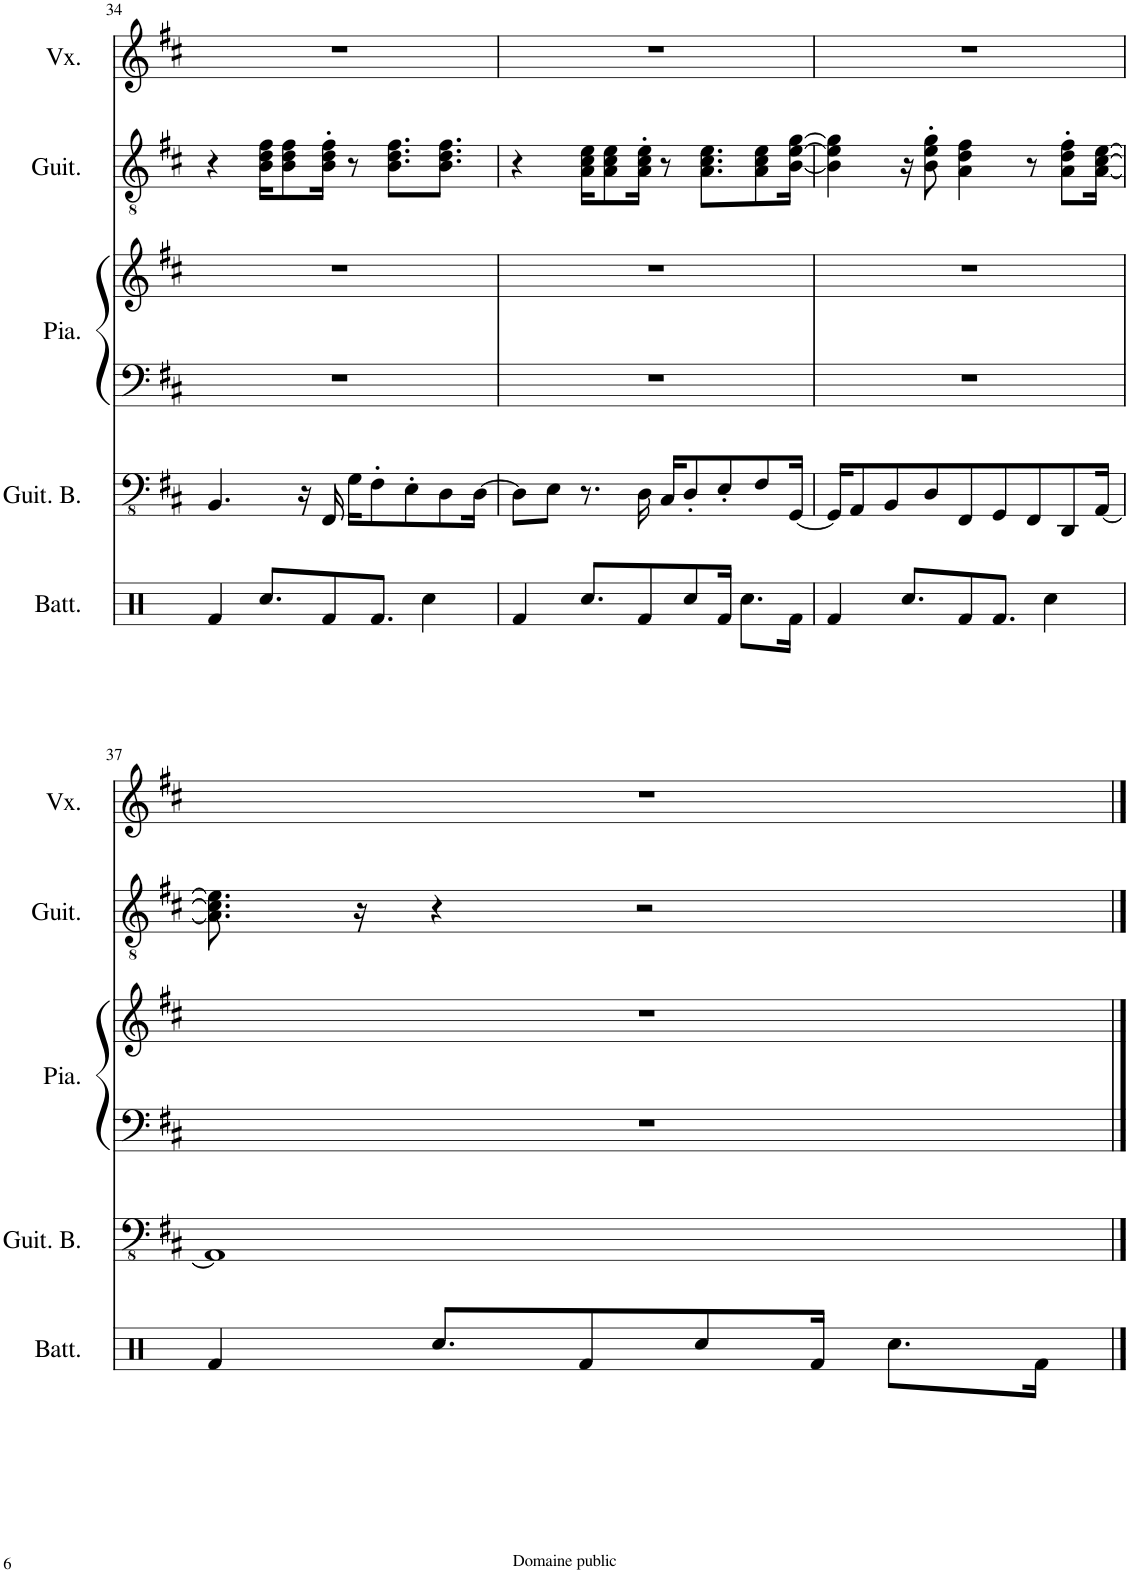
**kern	**kern	**kern	**kern	**kern	**kern
*part5	*part4	*part3	*part3	*part2	*part1
*staff6	*staff5	*staff4	*staff3	*staff2	*staff1
*I"Batterie	*I"Guitare basse	*I"Piano	*	*I"Guitare acoustique	*I"Voix
*I'Batt.	*I'Guit. B.	*I'Pia.	*	*I'Guit.	*I'Vx.
!!LO:PB:g=z
*clefX	*clefFv4	*clefF4	*clefG2	*clefGv2	*clefG2
*	*	*	*	*	*Trd4c7
*k[]	*k[f#c#]	*k[f#c#]	*k[f#c#]	*k[f#c#]	*k[f#c#]
*M4/4	*M4/4	*M4/4	*M4/4	*M4/4	*M4/4
=34	=34	=34	=34	=34	=34
4Rf/	4.BBB/	1r	1r	4r	1r
8.Rcc/L	.	.	.	16B\ 16d\ 16f#\KL	.
.	.	.	.	8B\ 8d\ 8f#\	.
.	16r	.	.	.	.
8Rf/	16FFF#/	.	.	16B\' 16d\' 16f#\'Jk	.
.	16GG\KL	.	.	8r	.
8.Rf/J	8FF#'\	.	.	.	.
.	.	.	.	8.B\ 8.d\ 8.f#\L	.
.	8EE'\	.	.	.	.
4Rcc\	.	.	.	.	.
.	8DD\	.	.	8.B\ 8.d\ 8.f#\J	.
.	[16DD\Jk	.	.	.	.
=35	=35	=35	=35	=35	=35
4Rf/	8DD\L]	1r	1r	4r	1r
.	8EE\J	.	.	.	.
8.Rcc/L	8.r	.	.	16A\ 16c#\ 16e\KL	.
.	.	.	.	8A\ 8c#\ 8e\	.
8Rf/	16DD\	.	.	16A\' 16c#\' 16e\'Jk	.
.	16CC#/KL	.	.	8r	.
8Rcc/	8DD'/	.	.	.	.
.	.	.	.	8.A\ 8.c#\ 8.e\L	.
16Rf/Jk	8EE'/	.	.	.	.
8.Rcc\L	.	.	.	.	.
.	8FF#/	.	.	8A\ 8c#\ 8e\	.
16Rf\Jk	[16GGG/Jk	.	.	[16B\ [16e\ [16g\Jk	.
=36	=36	=36	=36	=36	=36
4Rf/	16GGG/KL]	1r	1r	4B\] 4e\] 4g\]	1r
.	8AAA/	.	.	.	.
.	8BBB/	.	.	.	.
8.Rcc/L	.	.	.	16r	.
.	8DD/	.	.	8B\' 8e\' 8g\'	.
8Rf/	8FFF#/	.	.	4A\ 4d\ 4f#\	.
8.Rf/J	8GGG/	.	.	.	.
.	8FFF#/	.	.	8r	.
4Rcc\	.	.	.	.	.
.	8DDD/	.	.	8A\' 8d\' 8f#\'L	.
.	[16AAA/Jk	.	.	[16A\ [16c#\ [16e\Jk	.
!!LO:LB:g=z
=37	=37	=37	=37	=37	=37
4Rf/	1AAA]	1r	1r	8.A\] 8.c#\] 8.e\]	1r
.	.	.	.	16r	.
8.Rcc/L	.	.	.	4r	.
8Rf/	.	.	.	.	.
.	.	.	.	2r	.
8Rcc/	.	.	.	.	.
16Rf/Jk	.	.	.	.	.
8.Rcc\L	.	.	.	.	.
16Rf\Jk	.	.	.	.	.
==	==	==	==	==	==
*-	*-	*-	*-	*-	*-
